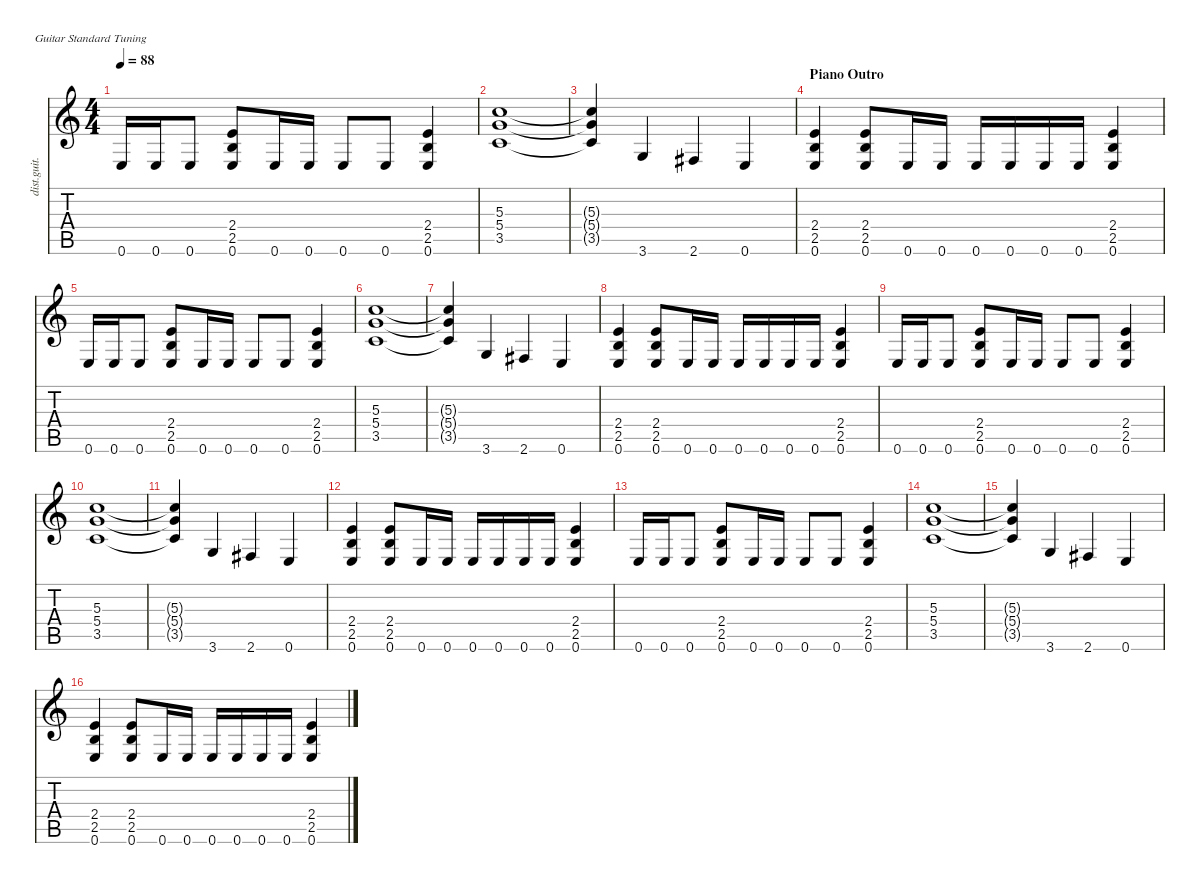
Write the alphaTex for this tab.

\defaultSystemsLayout 4
\hideDynamics
\bracketExtendMode nobrackets
\otherSystemsTrackNameOrientation horizontal
\track ("Guitar 1" "dist.guit.") {instrument distortionguitar}
\staff {score tabs}
\tuning (E4 B3 G3 D3 A2 E2)
\ts (4 4)
\tempo 88
\clef g2
\ks c
0.6.16{dy f beam Up} 0.6.16{beam Up} 0.6.8{beam Up} (2.4 2.5 0.6).8{dy ff beam Up} 0.6.16{dy f beam Up} 0.6.16{beam Up} 0.6.8{beam Up} 0.6.8{beam Up} (2.4 2.5 0.6).4{dy ff beam Up} |
(5.3 5.4 3.5).1{dy f beam Up} |
(5.3{t} 5.4{t} 3.5{t}).4{beam Up} 3.6.4{beam Up} 2.6{acc #}.4{beam Up} 0.6.4{beam Up} |
\section ("" "Piano Outro")
(2.4 2.5 0.6).4{beam Up} (2.4 2.5 0.6).8{dy ff beam Up} 0.6.16{dy f beam Up} 0.6.16{beam Up} 0.6.16{beam Up} 0.6.16{beam Up} 0.6.16{beam Up} 0.6.16{beam Up} (2.4 2.5 0.6).4{dy ff beam Up} |
0.6.16{dy f beam Up} 0.6.16{beam Up} 0.6.8{beam Up} (2.4 2.5 0.6).8{dy ff beam Up} 0.6.16{dy f beam Up} 0.6.16{beam Up} 0.6.8{beam Up} 0.6.8{beam Up} (2.4 2.5 0.6).4{dy ff beam Up} |
(5.3 5.4 3.5).1{dy f beam Up} |
(5.3{t} 5.4{t} 3.5{t}).4{beam Up} 3.6.4{beam Up} 2.6{acc #}.4{beam Up} 0.6.4{beam Up} |
(2.4 2.5 0.6).4{beam Up} (2.4 2.5 0.6).8{dy ff beam Up} 0.6.16{dy f beam Up} 0.6.16{beam Up} 0.6.16{beam Up} 0.6.16{beam Up} 0.6.16{beam Up} 0.6.16{beam Up} (2.4 2.5 0.6).4{dy ff beam Up} |
0.6.16{dy f beam Up} 0.6.16{beam Up} 0.6.8{beam Up} (2.4 2.5 0.6).8{dy ff beam Up} 0.6.16{dy f beam Up} 0.6.16{beam Up} 0.6.8{beam Up} 0.6.8{beam Up} (2.4 2.5 0.6).4{dy ff beam Up} |
(5.3 5.4 3.5).1{dy f beam Up} |
(5.3{t} 5.4{t} 3.5{t}).4{beam Up} 3.6.4{beam Up} 2.6{acc #}.4{beam Up} 0.6.4{beam Up} |
(2.4 2.5 0.6).4{beam Up} (2.4 2.5 0.6).8{dy ff beam Up} 0.6.16{dy f beam Up} 0.6.16{beam Up} 0.6.16{beam Up} 0.6.16{beam Up} 0.6.16{beam Up} 0.6.16{beam Up} (2.4 2.5 0.6).4{dy ff beam Up} |
0.6.16{dy f beam Up} 0.6.16{beam Up} 0.6.8{beam Up} (2.4 2.5 0.6).8{dy ff beam Up} 0.6.16{dy f beam Up} 0.6.16{beam Up} 0.6.8{beam Up} 0.6.8{beam Up} (2.4 2.5 0.6).4{dy ff beam Up} |
(5.3 5.4 3.5).1{dy f beam Up} |
(5.3{t} 5.4{t} 3.5{t}).4{beam Up} 3.6.4{beam Up} 2.6{acc #}.4{beam Up} 0.6.4{beam Up} |
(2.4 2.5 0.6).4{beam Up} (2.4 2.5 0.6).8{dy ff beam Up} 0.6.16{dy f beam Up} 0.6.16{beam Up} 0.6.16{beam Up} 0.6.16{beam Up} 0.6.16{beam Up} 0.6.16{beam Up} (2.4 2.5 0.6).4{dy ff beam Up}
